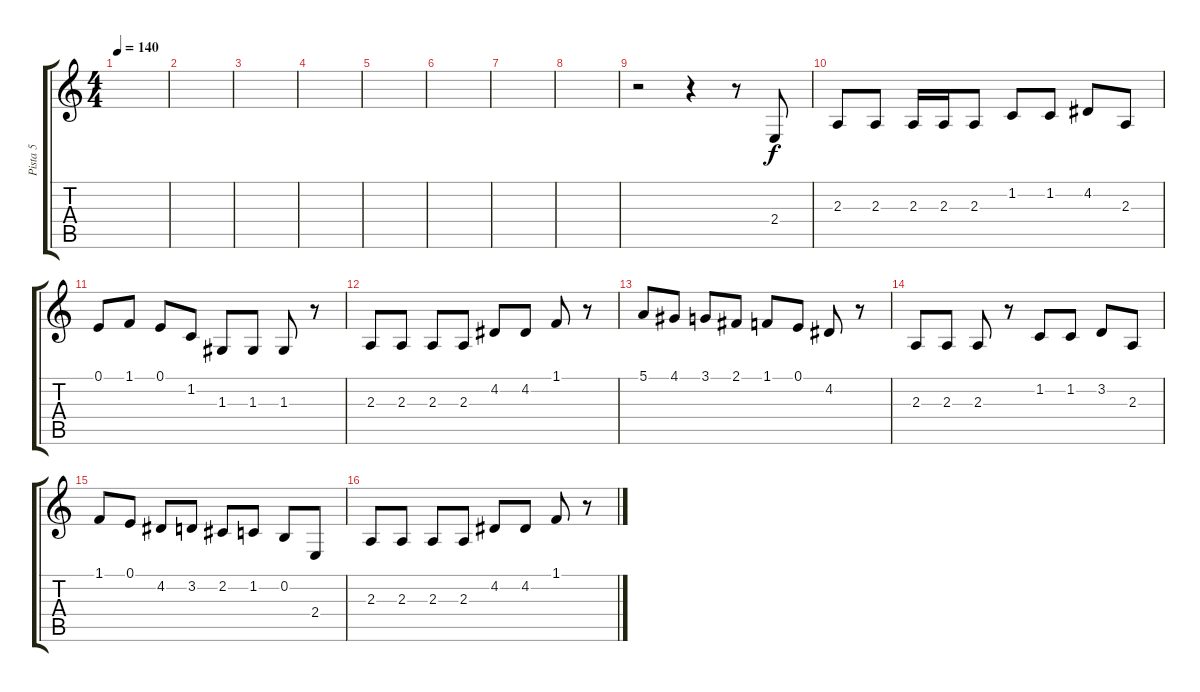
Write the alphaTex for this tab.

\track ("Pista 5" "Pista 5") {instrument lead1square}
\staff {score tabs}
\tuning (E4 B3 G3 D3 A2 E2) {hide}
\ts (4 4)
\tempo 140
\clef g2
\ks c
|
|
|
|
|
|
|
|
r.2 r.4 r.8 2.4.8 |
2.3.8 2.3.8 2.3.16 2.3.16 2.3.8 1.2.8 1.2.8 4.2.8 2.3.8 |
0.1.8 1.1.8 0.1.8 1.2.8 1.3.8 1.3.8 1.3.8 r.8 |
2.3.8 2.3.8 2.3.8 2.3.8 4.2.8 4.2.8 1.1.8 r.8 |
5.1.8 4.1.8 3.1.8 2.1.8 1.1.8 0.1.8 4.2.8 r.8 |
2.3.8 2.3.8 2.3.8 r.8 1.2.8 1.2.8 3.2.8 2.3.8 |
1.1.8 0.1.8 4.2.8 3.2.8 2.2.8 1.2.8 0.2.8 2.4.8 |
2.3.8 2.3.8 2.3.8 2.3.8 4.2.8 4.2.8 1.1.8 r.8
